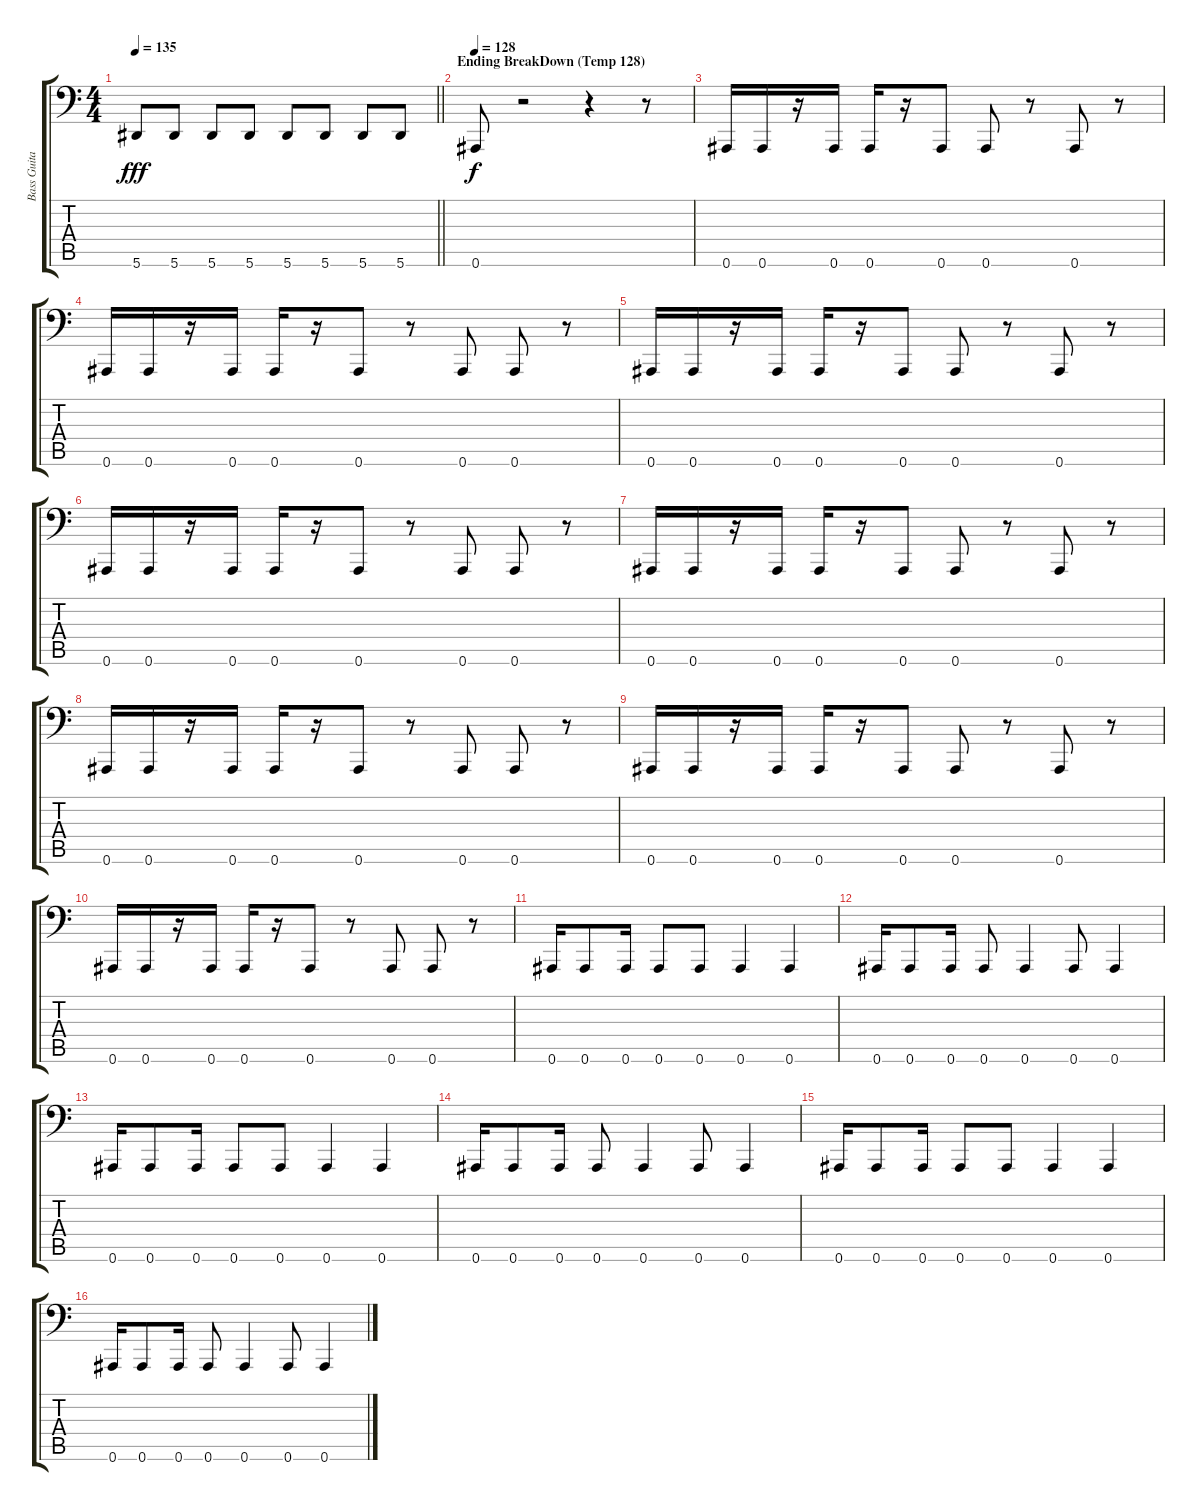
\track ("Bass Guitar" "Bass Guita") {instrument electricbasspick}
\staff {score tabs}
\tuning (C3 G2 Eb2 Bb1 F1 Bb0) {hide}
\ts (4 4)
\tempo 135
\clef f4
\barLineRight lightlight
\ks c
5.6.8{dy fff} 5.6.8 5.6.8 5.6.8 5.6.8 5.6.8 5.6.8 5.6.8 |
\section ("" "Ending BreakDown (Temp 128)")
\tempo 128
0.6.8{dy f} r.2 r.4 r.8 |
0.6.16 0.6.16 r.16 0.6.16 0.6.16 r.16 0.6.8 0.6.8 r.8 0.6.8 r.8 |
0.6.16 0.6.16 r.16 0.6.16 0.6.16 r.16 0.6.8 r.8 0.6.8 0.6.8 r.8 |
0.6.16 0.6.16 r.16 0.6.16 0.6.16 r.16 0.6.8 0.6.8 r.8 0.6.8 r.8 |
0.6.16 0.6.16 r.16 0.6.16 0.6.16 r.16 0.6.8 r.8 0.6.8 0.6.8 r.8 |
0.6.16 0.6.16 r.16 0.6.16 0.6.16 r.16 0.6.8 0.6.8 r.8 0.6.8 r.8 |
0.6.16 0.6.16 r.16 0.6.16 0.6.16 r.16 0.6.8 r.8 0.6.8 0.6.8 r.8 |
0.6.16 0.6.16 r.16 0.6.16 0.6.16 r.16 0.6.8 0.6.8 r.8 0.6.8 r.8 |
0.6.16 0.6.16 r.16 0.6.16 0.6.16 r.16 0.6.8 r.8 0.6.8 0.6.8 r.8 |
0.6.16 0.6.8 0.6.16 0.6.8 0.6.8 0.6.4 0.6.4 |
0.6.16 0.6.8 0.6.16 0.6.8 0.6.4 0.6.8 0.6.4 |
0.6.16 0.6.8 0.6.16 0.6.8 0.6.8 0.6.4 0.6.4 |
0.6.16 0.6.8 0.6.16 0.6.8 0.6.4 0.6.8 0.6.4 |
0.6.16 0.6.8 0.6.16 0.6.8 0.6.8 0.6.4 0.6.4 |
0.6.16 0.6.8 0.6.16 0.6.8 0.6.4 0.6.8 0.6.4
